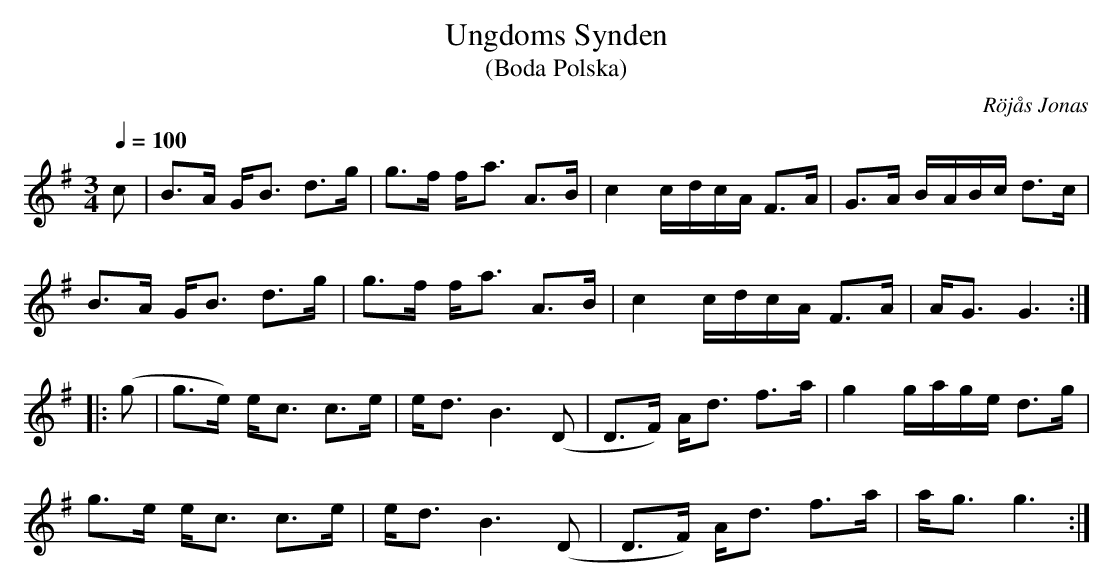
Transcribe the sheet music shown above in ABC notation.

X:1
T: Ungdoms Synden
T: (Boda Polska)
C: R\"oj\aas Jonas
M: 3/4
L: 1/8
Q: 1/4=100
K: G
c | B>-A G<-B d>g | g>-f f<-a A>B | c2 c/-d/c/A/ F>A | G>-A B/-A/B/c/ d>c |
    B>-A G<-B d>g | g>-f f<-a A>B | c2 c/-d/c/A/ F>A | A<-G G3 :|
|:(g| g>e) e<-c c>e | e<-d B3 (D| D>F) A<-d f>a | g2 g/-a/g/e/ d>g |
      g>-e e<-c c>e | e<-d B3 (D| D>F) A<-d f>a | a<-g g3 :|
